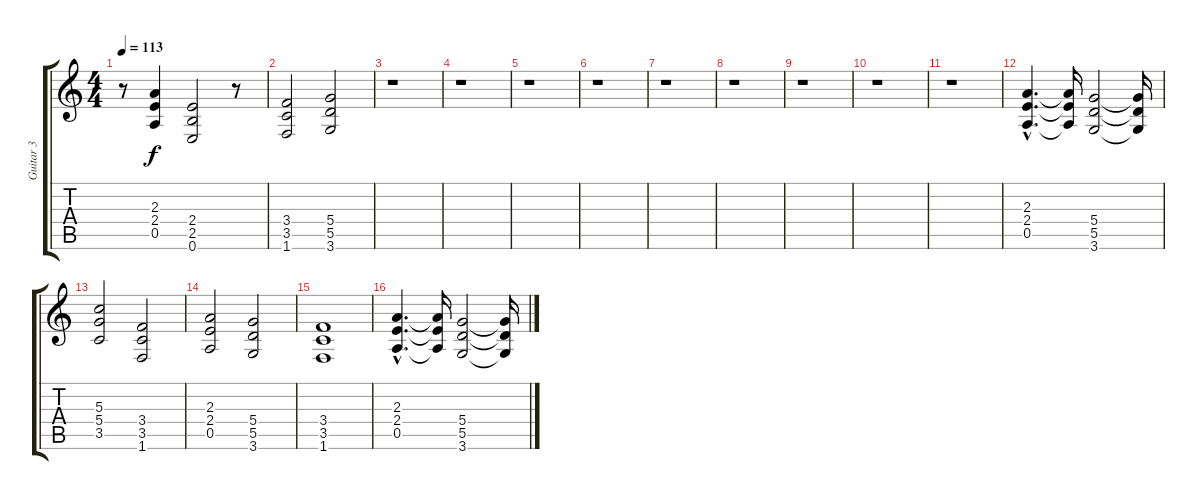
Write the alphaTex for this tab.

\track ("Guitar 3" "Guitar 3") {instrument overdrivenguitar}
\staff {score tabs}
\tuning (E4 B3 G3 D3 A2 E2) {hide}
\ts (4 4)
\tempo 113
\clef g2
\ks c
r.8{dy f} (2.3 2.4 0.5).4 (2.4 2.5 0.6).2 r.8 |
(3.4 3.5 1.6).2 (5.4 5.5 3.6).2 |
r.1 |
r.1 |
r.1 |
r.1 |
r.1 |
r.1 |
r.1 |
r.1 |
r.1 |
(2.3{hac} 2.4{hac} 0.5{hac}).4{d} (2.3{t} 2.4{t} 0.5{t}).16 (5.4 5.5 3.6).2 (5.4{t} 5.5{t} 3.6{t}).16 |
(5.3 5.4 3.5).2 (3.4 3.5 1.6).2 |
(2.3 2.4 0.5).2 (5.4 5.5 3.6).2 |
(3.4 3.5 1.6).1 |
(2.3{hac} 2.4{hac} 0.5{hac}).4{d} (2.3{t} 2.4{t} 0.5{t}).16 (5.4 5.5 3.6).2 (5.4{t} 5.5{t} 3.6{t}).16
